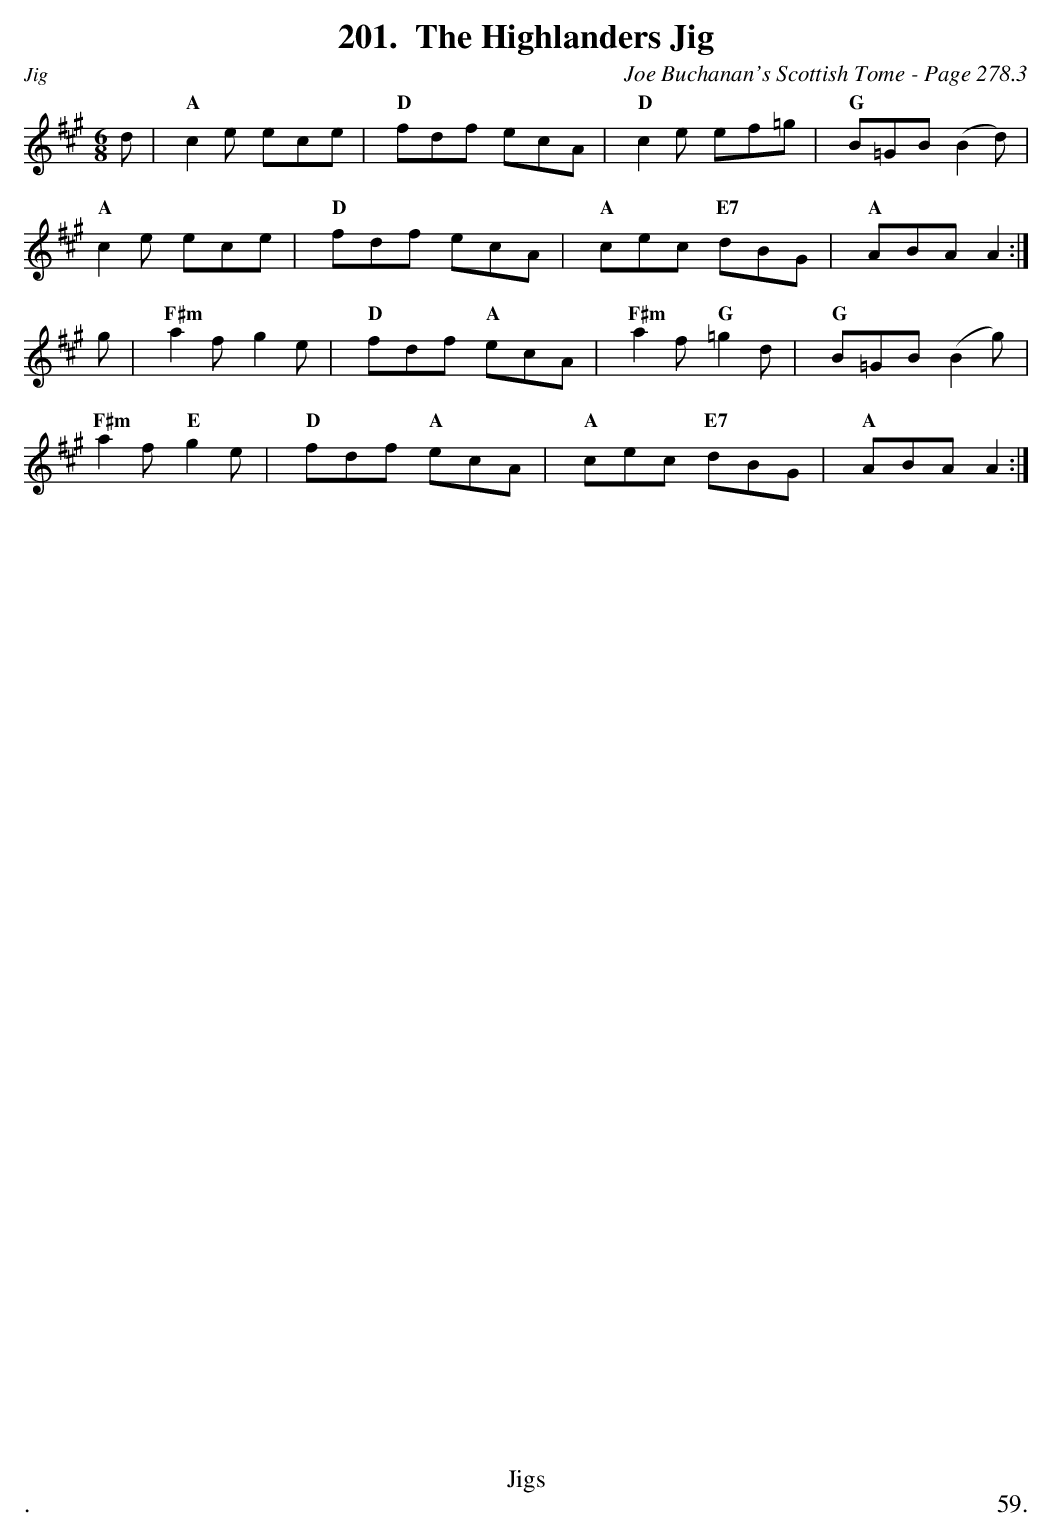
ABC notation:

X:1
T:Highlanders Jig, The
C:Joe Buchanan's Scottish Tome - Page 278.3
L:1/8
M:6/8
K:A
d |"A" c2 e ece |"D" fdf ""ecA |"D" c2 e ef=g |"G" B=GB (B2 d) |
"A"c2 e ece |"D" fdf ecA |"A" cec "E7"dBG |"A" ABA A2 :|
g |"F#m" a2 f g2 e |"D" fdf "A"ecA | "F#m"a2 f "G"=g2 d | "G"B=GB (B2 g) |
"F#m"a2 f "E"g2 e |"D" fdf "A"ecA | "A"cec "E7"dBG |"A" ABA A2 :|
